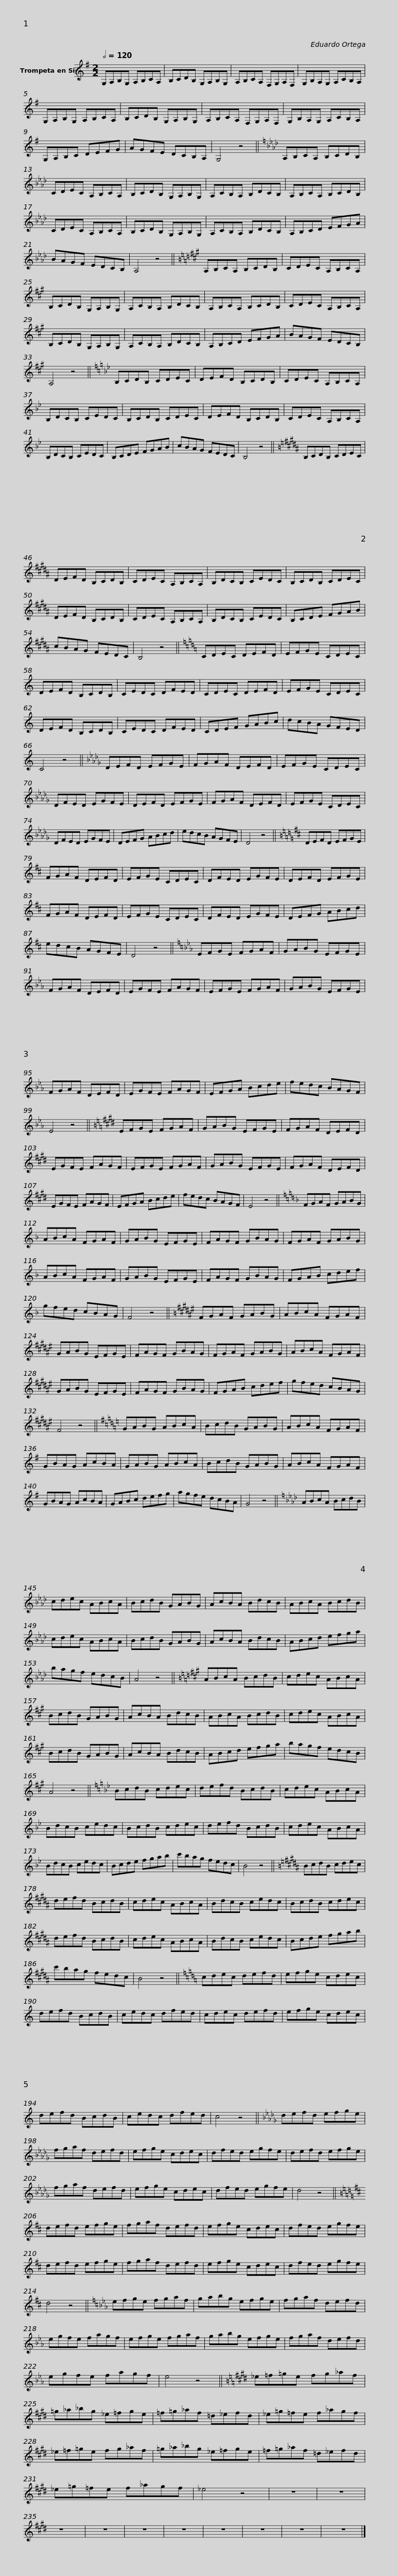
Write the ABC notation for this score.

X:1
L:1/8
Q:1/2=120
M:2/2
I:linebreak $
K:none
V:1 treble transpose=-2
V:1
[K:G] G,A,B,G, A,B,CA, | B,CDB, G,A,B,G, | A,B,CA, F,G,A,F, |$ G,B,A,G, A,CB,A, | G,A,B,G, A,B,CA, | %5
 B,CDB, G,A,B,G, |$ A,B,CA, F,G,A,F, | G,B,A,G, A,CB,A, | G,A,B,C DEFG | AGFE DCB,A, | %10
 G,4 z4 ||$[K:Ab] A,B,CA, B,CDB, | CDEC A,B,CA, | B,CDB, G,A,B,G, |$ A,CB,A, B,DCB, | %15
 A,B,CA, B,CDB, | CDEC A,B,CA, |$ B,CDB, G,A,B,G, | A,CB,A, B,DCB, | A,B,CD EFGA | %20
 BAGF EDCB, | A,4 z4 ||$[K:A] A,B,CA, B,CDB, | CDEC A,B,CA, | B,CDB, G,A,B,G, |$ %25
 A,CB,A, B,DCB, | A,B,CA, B,CDB, | CDEC A,B,CA, |$ B,CDB, G,A,B,G, | A,CB,A, B,DCB, | %30
 A,B,CD EFGA | BAGF EDCB, | A,4 z4 ||$[K:Bb] B,CDB, CDEC | DEFD B,CDB, | %35
 CDEC A,B,CA, |$ B,DCB, CEDC | B,CDB, CDEC | DEFD B,CDB, |$ CDEC A,B,CA, | %40
 B,DCB, CEDC | B,CDE FGAB | cBAG FEDC | B,4 z4 ||$[K:B] B,CDB, CDEC | %45
 DEFD B,CDB, | CDEC A,B,CA, | B,DCB, CEDC |$ B,CDB, CDEC | DEFD B,CDB, | %50
 CDEC A,B,CA, | B,DCB, CEDC |$ B,CDE FGAB | cBAG FEDC | B,4 z4 ||$ %55
[K:C] CDEC DEFD | EFGE CDEC | DEFD B,CDB, | CEDC DFED | CDEC DEFD |$ %60
 EFGE CDEC | DEFD B,CDB, | CEDC DFED | CDEF GABc | dcBA GFED | %65
 C4 z4 ||$[K:Db] DEFD EFGE | FGAF DEFD | EFGE CDEC | DFED EGFE |$ %70
 DEFD EFGE | FGAF DEFD | EFGE CDEC | DFED EGFE |$ DEFG ABcd | %75
 edcB AGFE | D4 z4 ||$[K:D] DEFD EFGE | FGAF DEFD | EFGE CDEC | %80
 DFED EGFE |$ DEFD EFGE | FGAF DEFD | EFGE CDEC | DFED EGFE |$ %85
 DEFG ABcd | edcB AGFE | D4 z4 ||$[K:Eb] EFGE FGAF | GABG EFGE | %90
 FGAF DEFD | EGFE FAGF |$ EFGE FGAF | GABG EFGE | FGAF DEFD | %95
 EGFE FAGF |$ EFGA Bcde | fedc BAGF | E4 z4 ||$[K:E] EFGE FGAF | %100
 GABG EFGE | FGAF DEFD | EGFE FAGF | EFGE FGAF |$ GABG EFGE | %105
 FGAF DEFD | EGFE FAGF | EFGA Bcde | fedc BAGF | E4 z4 ||$ %110
[K:F] FGAF GABG | ABcA FGAF | GABG EFGE | FAGF GBAG |$ FGAF GABG | %115
 ABcA FGAF | GABG EFGE | FAGF GBAG |$ FGAB cdef | gfed cBAG | %120
 F4 z4 ||$[K:F#] FGAF GABG | ABcA FGAF | GABG EFGE | FAGF GBAG |$ %125
 FGAF GABG | ABcA FGAF | GABG EFGE | FAGF GBAG |$ FGAB cdef | %130
 gfed cBAG | F4 z4 ||$[K:G] GABG ABcA | BcdB GABG | ABcA FGAF | %135
 GBAG AcBA | GABG ABcA |$ BcdB GABG | ABcA FGAF | GBAG AcBA | %140
 GABc defg | agfe dcBA | G4 z4 ||$[K:Ab] ABcA BcdB | cdec ABcA | %145
 BcdB GABG | AcBA BdcB |$ ABcA BcdB | cdec ABcA | BcdB GABG | %150
 AcBA BdcB |$ ABcd efga | bagf edcB | A4 z4 ||$[K:A] ABcA BcdB | %155
 cdec ABcA | BcdB GABG | AcBA BdcB |$ ABcA BcdB | cdec ABcA | %160
 BcdB GABG | AcBA BdcB |$ ABcd efga | bagf edcB | A4 z4 ||$ %165
[K:Bb] BcdB cdec | defd BcdB | cdec ABcA | BdcB cedc |$ BcdB cdec | %170
 defd BcdB | cdec ABcA | BdcB cedc |$ Bcde fgab | c'bag fedc | %175
 B4 z4 ||$[K:B] BcdB cdec | defd BcdB | cdec ABcA | BdcB cedc | %180
 BcdB cdec |$ defd BcdB | cdec ABcA | BdcB cedc |$ Bcde fgab | %185
 c'bag fedc | B4 z4 ||$[K:C] cdec defd | efge cdec | defd BcdB | %190
 cedc dfed | cdec defd | efge cdec |$ defd BcdB | cedc dfed | %195
 c4 z4 ||$[K:Db] defd efge | fgaf defd | efge cdec | dfed egfe |$ %200
 defd efge | fgaf defd | efge cdec | dfed egfe | d4 z4 ||$ %205
[K:D] defd efge | fgaf defd | efge cdec | dfed egfe |$ defd efge | %210
 fgaf defd | efge cdec | dfed egfe | d4 z4 ||$[K:Eb] efge fgaf | %215
 gabg efge | fgaf defd | egfe fagf |$ efge fgaf | gabg efge | %220
 fgaf defd | egfe fagf | e4 z4 ||$[K:E] _e=f=ge fg_af | =g_a_bg _e=fge | %225
 =f=g_af =d_efd | _e=g=fe f_agf |$ _e=f=ge fg_af | =g_a_bg _e=fge | =f=g_af =d_efd | %230
 _e=g=fe f_agf |$ _e4 z4 | z8 | z8 | z8 | %235
 z8 | z8 | z8 | z8 | z8 | %240
 z8 | z8 |] %242
